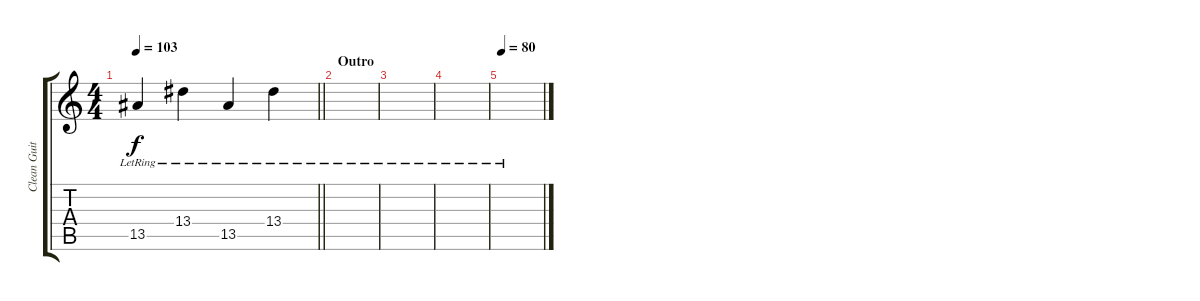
\track ("Clean Guitar" "Clean Guit") {instrument electricguitarjazz}
\staff {score tabs}
\tuning (E4 B3 G3 D3 A2 E2) {hide}
\ts (4 4)
\tempo 103
\clef g2
\barLineRight lightlight
\ks c
13.5{lr}.4{dy f} 13.4{lr}.4 13.5{lr}.4 13.4{lr}.4 |
\section ("" "Outro")
|
|
|
\tempo 80
